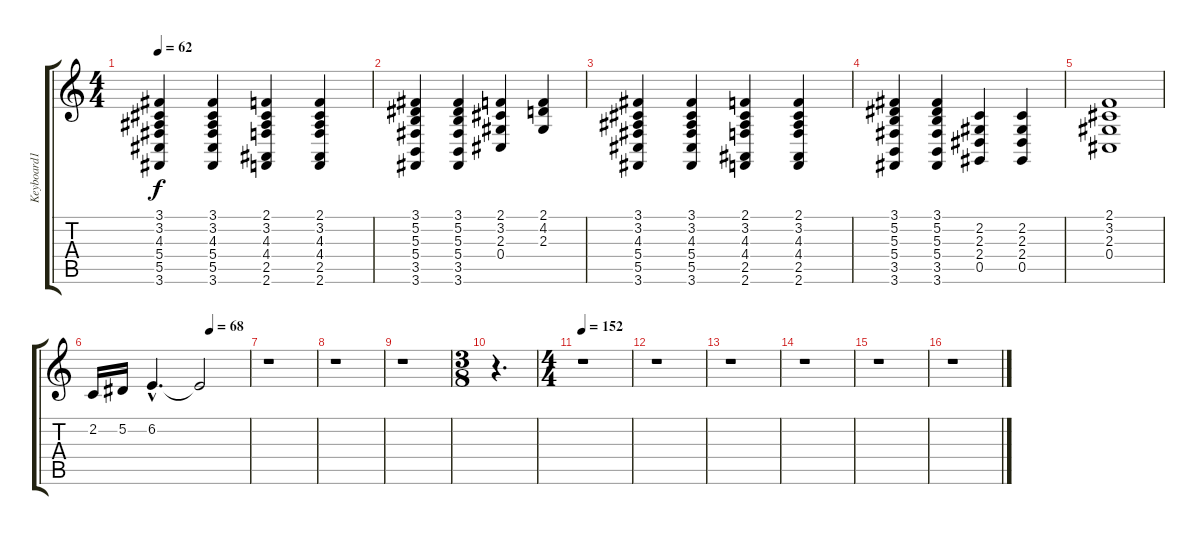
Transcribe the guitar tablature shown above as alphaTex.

\track ("Keyboard1" "Keyboard1") {instrument acousticgrandpiano}
\staff {score tabs}
\tuning (Eb4 Bb3 Gb3 Db3 Ab2 Eb2) {hide}
\ts (4 4)
\tempo 62
\clef g2
\ks c
(3.1 3.2 4.3 5.4 5.5 3.6).4{dy f} (3.1 3.2 4.3 5.4 5.5 3.6).4 (2.1 3.2 4.3 4.4 2.5 2.6).4 (2.1 3.2 4.3 4.4 2.5 2.6).4 |
(3.1 5.2 5.3 5.4 3.5 3.6).4 (3.1 5.2 5.3 5.4 3.5 3.6).4 (2.1 3.2 2.3 0.4).4 (2.1 4.2 2.3).4 |
(3.1 3.2 4.3 5.4 5.5 3.6).4 (3.1 3.2 4.3 5.4 5.5 3.6).4 (2.1 3.2 4.3 4.4 2.5 2.6).4 (2.1 3.2 4.3 4.4 2.5 2.6).4 |
(3.1 5.2 5.3 5.4 3.5 3.6).4 (3.1 5.2 5.3 5.4 3.5 3.6).4 (2.2 2.3 2.4 0.5).4 (2.2 2.3 2.4 0.5).4 |
(2.1 3.2 2.3 0.4).1 |
\tempo (68 0.75)
2.2.16 5.2.16 6.2{hac}.4{d} 6.2{t}.2 |
r.1 |
r.1 |
r.1 |
\ts (3 8)
r.4{d} |
\ts (4 4)
\tempo 152
r.1 |
r.1 |
r.1 |
r.1 |
r.1 |
r.1
